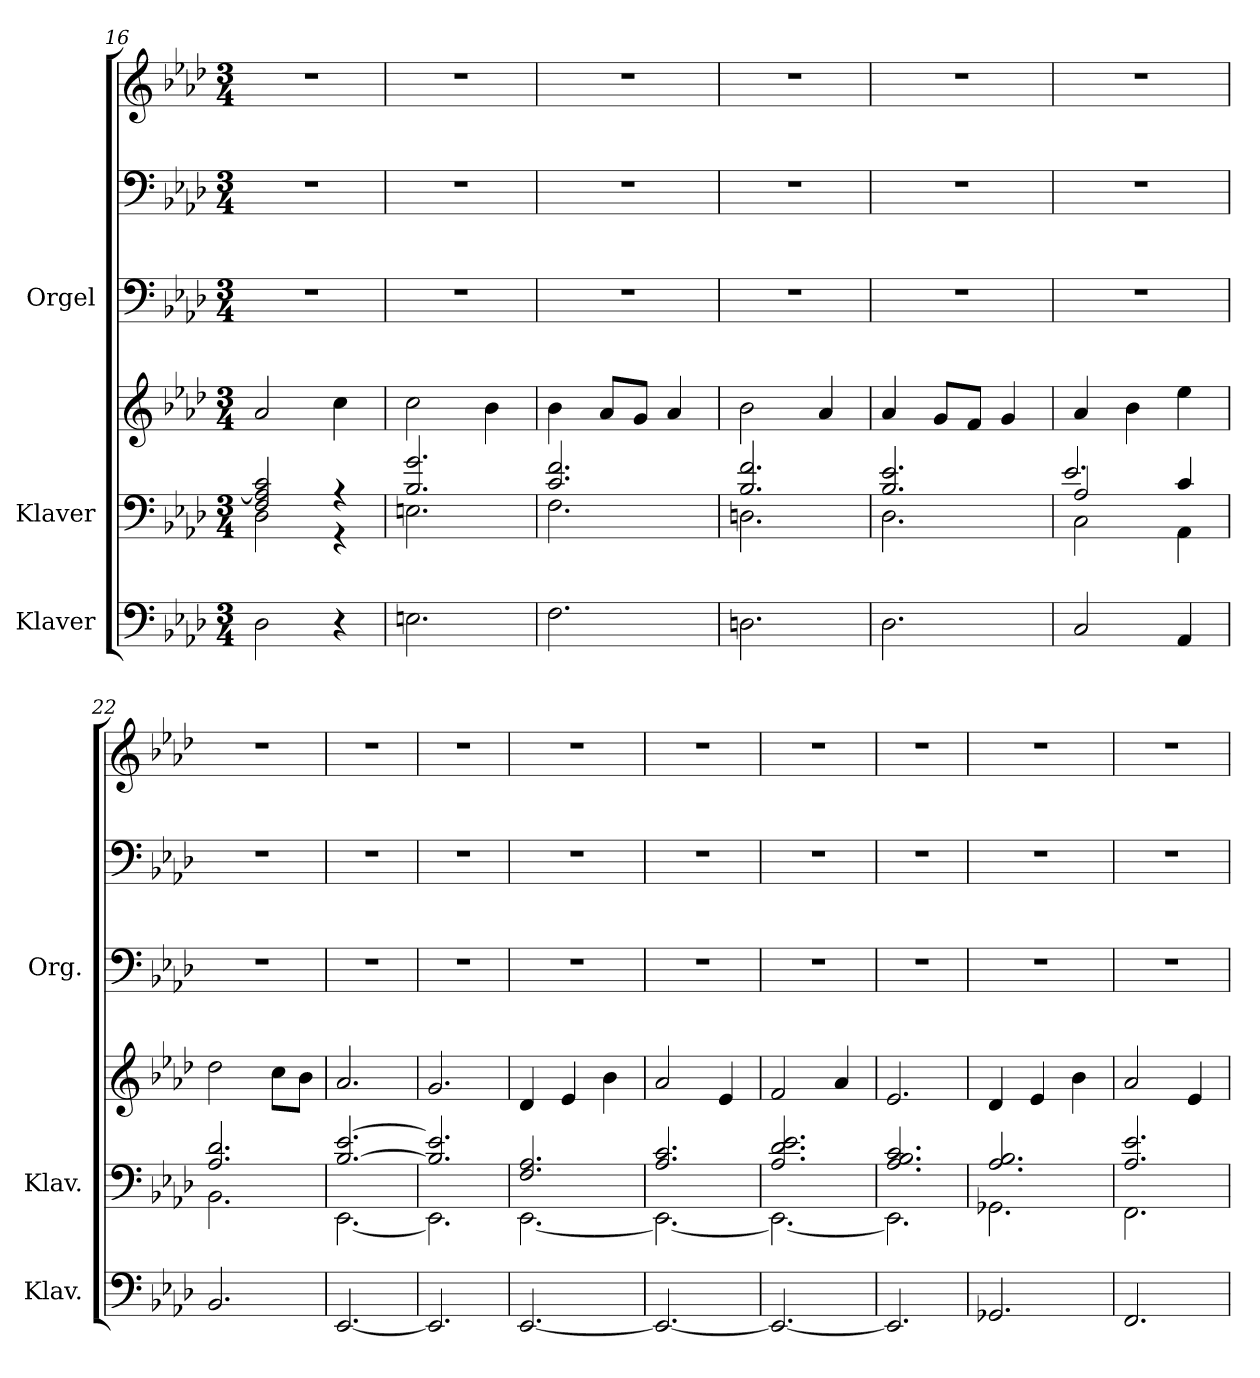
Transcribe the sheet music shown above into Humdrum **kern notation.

**kern	**kern	**kern	**kern	**kern	**kern
*part3	*part2	*part2	*part1	*part1	*part1
*staff6	*staff5	*staff4	*staff3	*staff2	*staff1
*I"Klaver	*I"Klaver	*	*I"Orgel	*	*
*I'Klav.	*I'Klav.	*	*I'Org.	*	*
*clefF4	*clefF4	*clefG2	*clefF4	*clefF4	*clefG2
*k[b-e-a-d-]	*k[b-e-a-d-]	*k[b-e-a-d-]	*k[b-e-a-d-]	*k[b-e-a-d-]	*k[b-e-a-d-]
*M3/4	*M3/4	*M3/4	*M3/4	*M3/4	*M3/4
=16	=16	=16	=16	=16	=16
*	*^	*	*	*	*
2D-\	2F/ 2A-/] 2c/	2D-\	2a-/	2.r	2.r	2.r
4r	4r	4r	4cc\	.	.	.
=17	=17	=17	=17	=17	=17	=17
2.En\	2.B-/ 2.g/	2.En\	2cc\	2.r	2.r	2.r
.	.	.	4b-\	.	.	.
=18	=18	=18	=18	=18	=18	=18
2.F\	2.c/ 2.f/	2.F\	4b-\	2.r	2.r	2.r
.	.	.	8a-/L	.	.	.
.	.	.	8g/J	.	.	.
.	.	.	4a-/	.	.	.
=19	=19	=19	=19	=19	=19	=19
2.Dn\	2.B-/ 2.f/	2.Dn\	2b-\	2.r	2.r	2.r
.	.	.	4a-/	.	.	.
=20	=20	=20	=20	=20	=20	=20
2.D-\	2.B-/ 2.e-/	2.D-\	4a-/	2.r	2.r	2.r
.	.	.	8g/L	.	.	.
.	.	.	8f/J	.	.	.
.	.	.	4g/	.	.	.
=21	=21	=21	=21	=21	=21	=21
*	*	*^	*	*	*	*
2C/	2A-/	2C\	2.e-/	4a-/	2.r	2.r	2.r
.	.	.	.	4b-\	.	.	.
4AA-/	4c/	4AA-\	.	4ee-\	.	.	.
*	*	*v	*v	*	*	*	*
=22	=22	=22	=22	=22	=22	=22
2.BB-/	2.A-/ 2.d-/	2.BB-\	2dd-\	2.r	2.r	2.r
.	.	.	8cc\L	.	.	.
.	.	.	8b-\J	.	.	.
=23	=23	=23	=23	=23	=23	=23
[2.EE-/	[2.B-/ [2.e-/	[2.EE-\	2.a-/	2.r	2.r	2.r
=24	=24	=24	=24	=24	=24	=24
2.EE-/]	2.B-/] 2.e-/]	2.EE-\]	2.g/	2.r	2.r	2.r
!!LO:PB:g=z
=25	=25	=25	=25	=25	=25	=25
[2.EE-/	2.F/ 2.A-/	[2.EE-\	4d-/	2.r	2.r	2.r
.	.	.	4e-/	.	.	.
.	.	.	4b-\	.	.	.
=26	=26	=26	=26	=26	=26	=26
2.EE-/_	2.A-/ 2.c/	2.EE-\_	2a-/	2.r	2.r	2.r
.	.	.	4e-/	.	.	.
=27	=27	=27	=27	=27	=27	=27
2.EE-/_	2.A-/ 2.d-/ 2.e-/	2.EE-\_	2f/	2.r	2.r	2.r
.	.	.	4a-/	.	.	.
=28	=28	=28	=28	=28	=28	=28
2.EE-/]	2.A-/ 2.B-/ 2.c/	2.EE-\]	2.e-/	2.r	2.r	2.r
=29	=29	=29	=29	=29	=29	=29
2.GG-X/	2.A-/ 2.B-/	2.GG-X\	4d-/	2.r	2.r	2.r
.	.	.	4e-/	.	.	.
.	.	.	4b-\	.	.	.
=30	=30	=30	=30	=30	=30	=30
2.FF/	2.A-/ 2.e-/	2.FF\	2a-/	2.r	2.r	2.r
.	.	.	4e-/	.	.	.
*	*v	*v	*	*	*	*
=	=	=	=	=	=
*-	*-	*-	*-	*-	*-
